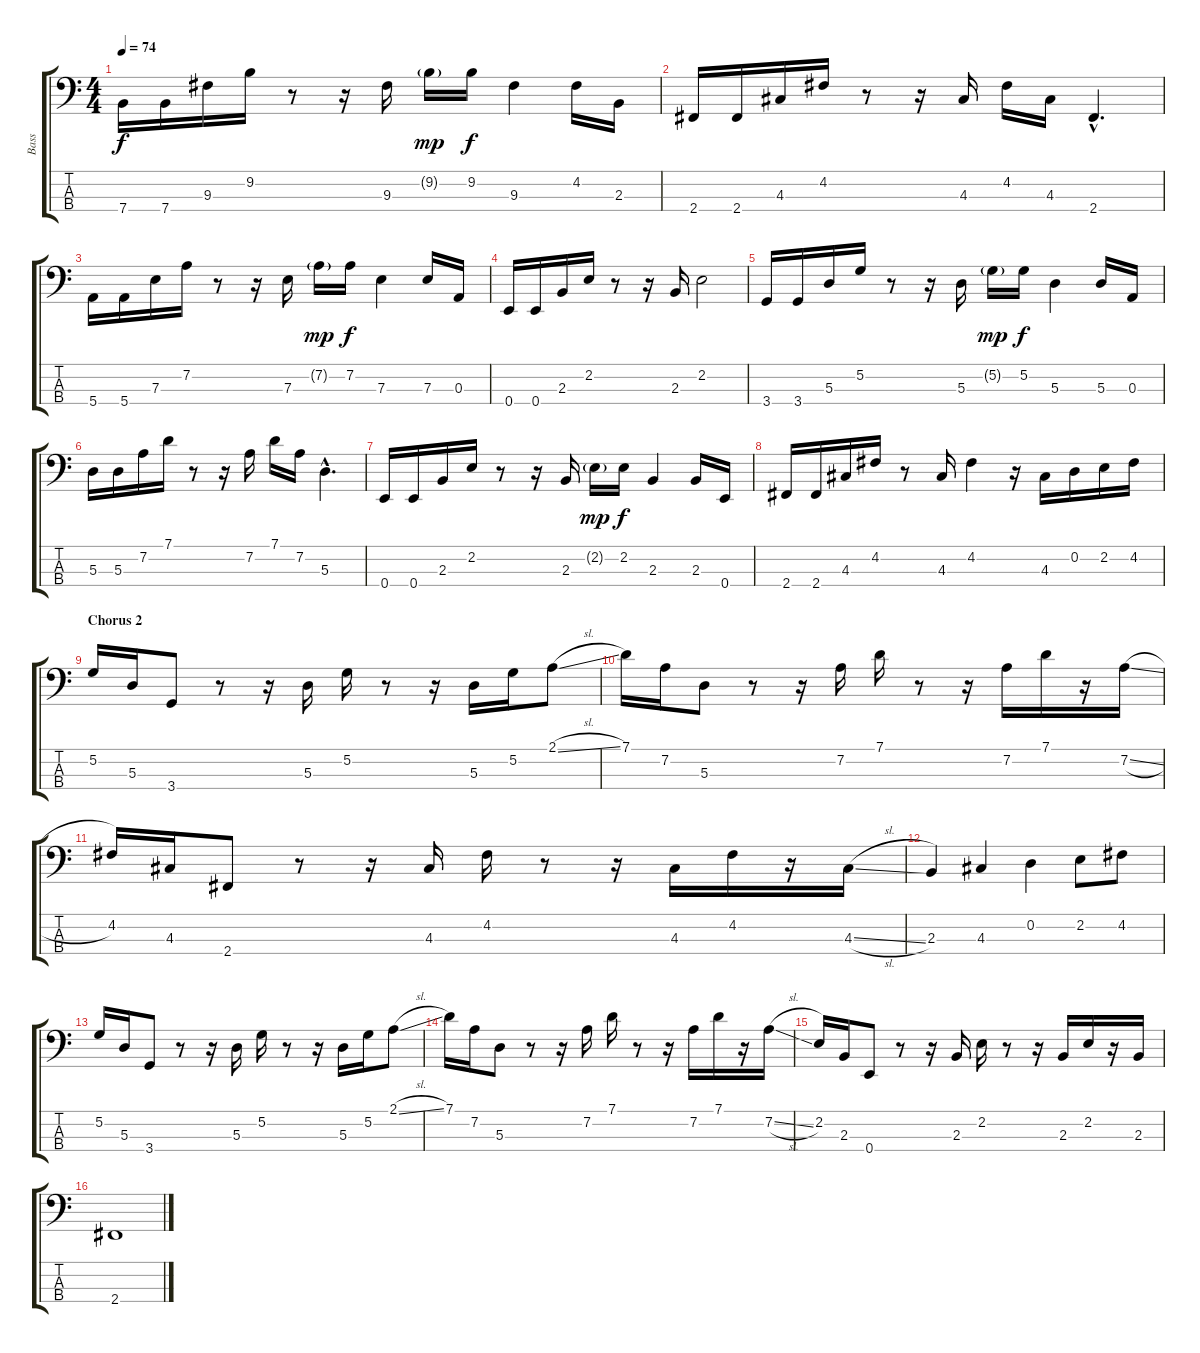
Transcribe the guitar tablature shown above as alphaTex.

\track ("Bass" "Bass") {instrument electricbasspick}
\staff {score tabs}
\tuning (G2 D2 A1 E1) {hide}
\ts (4 4)
\tempo 74
\clef f4
\ks c
7.4.16{dy f} 7.4.16 9.3.16 9.2.16 r.8 r.16 9.3.16 9.2{g}.16{dy mp} 9.2.16{dy f} 9.3.4 4.2.16 2.3.16 |
2.4.16 2.4.16 4.3.16 4.2.16 r.8 r.16 4.3.16 4.2.16 4.3.16 2.4{hac}.4{d} |
5.4.16 5.4.16 7.3.16 7.2.16 r.8 r.16 7.3.16 7.2{g}.16{dy mp} 7.2.16{dy f} 7.3.4 7.3.16 0.3.16 |
0.4.16 0.4.16 2.3.16 2.2.16 r.8 r.16 2.3.16 2.2.2 |
3.4.16 3.4.16 5.3.16 5.2.16 r.8 r.16 5.3.16 5.2{g}.16{dy mp} 5.2.16{dy f} 5.3.4 5.3.16 0.3.16 |
5.3.16 5.3.16 7.2.16 7.1.16 r.8 r.16 7.2.16 7.1.16 7.2.16 5.3{hac}.4{d} |
0.4.16 0.4.16 2.3.16 2.2.16 r.8 r.16 2.3.16 2.2{g}.16{dy mp} 2.2.16{dy f} 2.3.4 2.3.16 0.4.16 |
2.4.16 2.4.16 4.3.16 4.2.16 r.8 4.3.16 4.2.4 r.16 4.3.16 0.2.16 2.2.16 4.2.16 |
\section ("" "Chorus 2")
5.2.16 5.3.16 3.4.8 r.8 r.16 5.3.16 5.2.16 r.8 r.16 5.3.16 5.2.16 2.1{sl}.8 |
7.1.16 7.2.16 5.3.8 r.8 r.16 7.2.16 7.1.16 r.8 r.16 7.2.16 7.1.16 r.16 7.2{sl}.16 |
4.2.16 4.3.16 2.4.8 r.8 r.16 4.3.16 4.2.16 r.8 r.16 4.3.16 4.2.16 r.16 4.3{sl}.16 |
2.3.4 4.3.4 0.2.4 2.2.8 4.2.8 |
5.2.16 5.3.16 3.4.8 r.8 r.16 5.3.16 5.2.16 r.8 r.16 5.3.16 5.2.16 2.1{sl}.8 |
7.1.16 7.2.16 5.3.8 r.8 r.16 7.2.16 7.1.16 r.8 r.16 7.2.16 7.1.16 r.16 7.2{sl}.16 |
2.2.16 2.3.16 0.4.8 r.8 r.16 2.3.16 2.2.16 r.8 r.16 2.3.16 2.2.16 r.16 2.3.16 |
2.4.1
